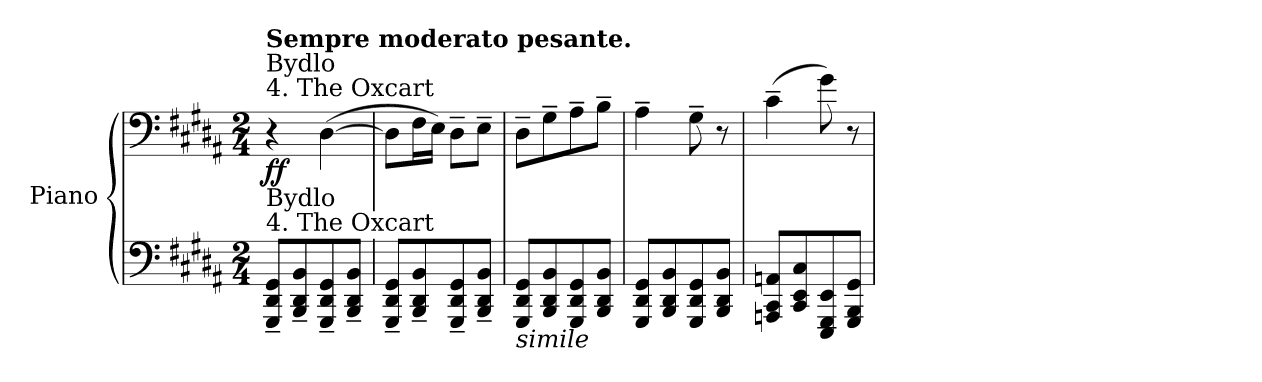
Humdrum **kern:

**kern	**kern	**dynam
*part1	*part1	*part1
*staff2	*staff1	*staff1/2
*I"Piano	*	*
*I'Pno.	*	*
!!LO:PB:g=z
*clefF4	*clefF4	*
*k[f#c#g#d#a#]	*k[f#c#g#d#a#]	*
*M2/4	*M2/4	*
=1	=1	=1
!	!LO:TX:a:t=4. The Oxcart	!
!	!LO:TX:a:t=Bydlo	!
!	!LO:TX:a:B:t=Sempre moderato pesante.	!
!LO:TX:a:t=4. The Oxcart	!	!
!LO:TX:a:t=Bydlo	!	!
!	!	!LO:DY:b
8GGG#/~ 8DD#/~ 8GG#/~L	4r	ff
8BBB/~ 8DD#/~ 8BB/~	.	.
8GGG#/~ 8DD#/~ 8GG#/~	(>[4D#\	.
8BBB/~ 8DD#/~ 8BB/~J	.	.
=2	=2	=2
8GGG#/~ 8DD#/~ 8GG#/~L	8D#\L]	.
8BBB/~ 8DD#/~ 8BB/~	16F#\L	.
.	16E\JJ)	.
8GGG#/~ 8DD#/~ 8GG#/~	8D#~\L	.
8BBB/~ 8DD#/~ 8BB/~J	8E~\J	.
=3	=3	=3
!LO:TX:b:i:t=simile	!	!
8GGG#/ 8DD#/ 8GG#/L	8D#~\L	.
8BBB/ 8DD#/ 8BB/	8G#~\	.
8GGG#/ 8DD#/ 8GG#/	8A#~\	.
8BBB/ 8DD#/ 8BB/J	8B~\J	.
=4	=4	=4
8GGG#/ 8DD#/ 8GG#/L	4A#~\	.
8BBB/ 8DD#/ 8BB/	.	.
8GGG#/ 8DD#/ 8GG#/	8G#~\	.
8BBB/ 8DD#/ 8BB/J	8r	.
=5	=5	=5
8AAAn/ 8CC#/ 8AAn/L	(>4c#~\	.
8CC#/ 8EE/ 8C#/	.	.
8EEE/ 8GGG#/ 8EE/	8g#\)	.
8GGG#/ 8BBB/ 8GG#/J	8r	.
=	=	=
*-	*-	*-
